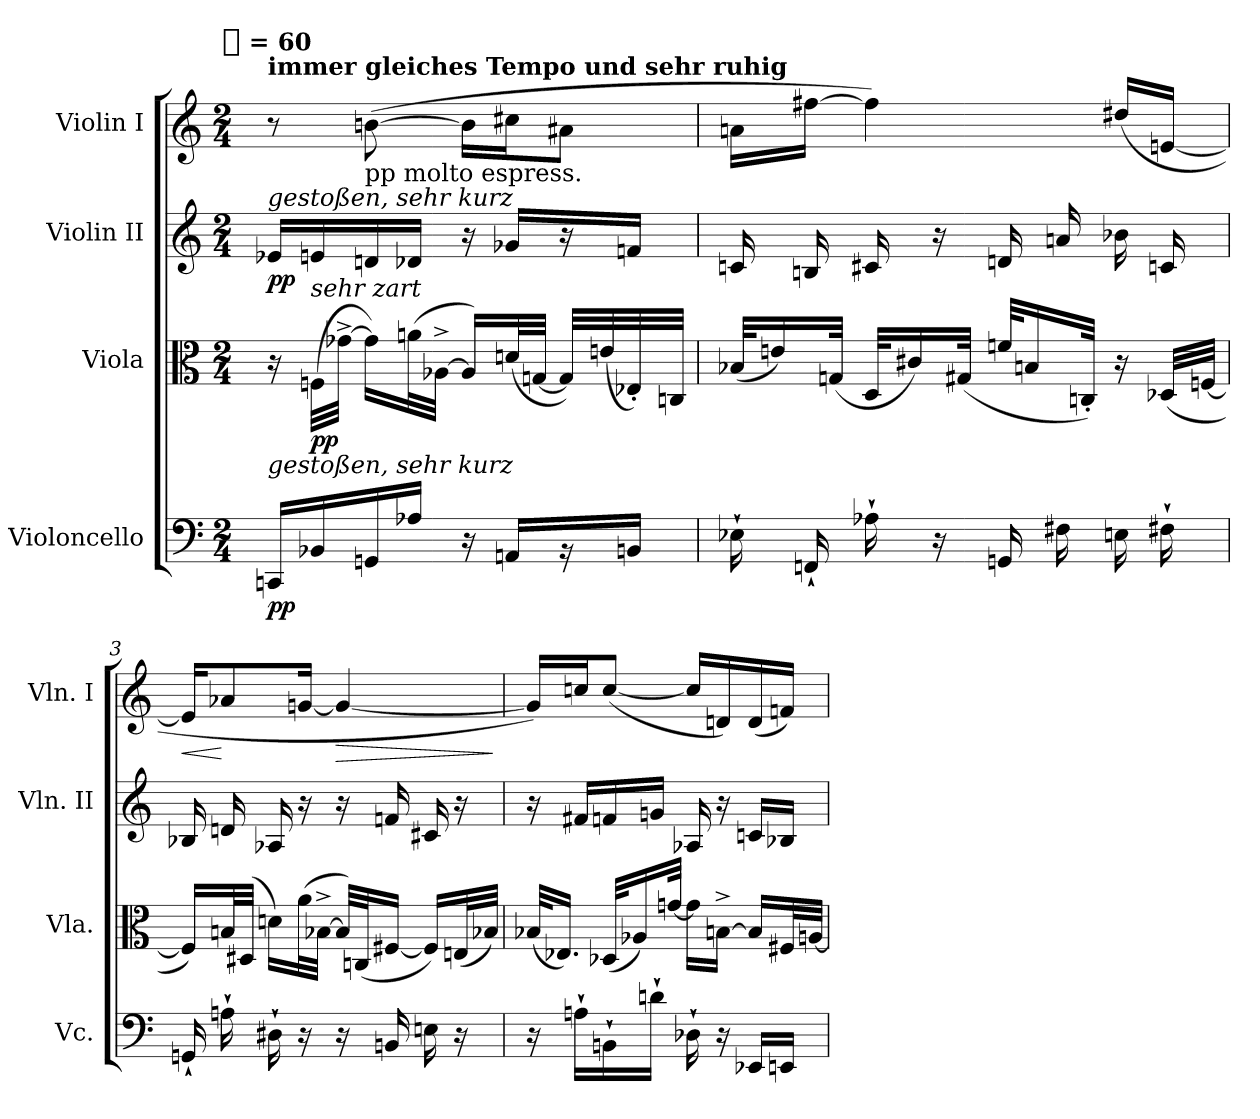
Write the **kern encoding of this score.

**kern	**dynam	**kern	**dynam	**kern	**dynam	**kern	**dynam
*part4	*part4	*part3	*part3	*part2	*part2	*part1	*part1
*staff4	*staff4	*staff3	*staff3	*staff2	*staff2	*staff1	*staff1
*I"Violoncello	*	*I"Viola	*	*I"Violin II	*	*I"Violin I	*
*I'Vc.	*	*I'Vla.	*	*I'Vln. II	*	*I'Vln. I	*
*clefF4	*	*clefC3	*	*clefG2	*	*clefG2	*
*k[]	*	*k[]	*	*k[]	*	*k[]	*
*C:	*	*C:	*	*C:	*	*C:	*
!!LO:TX:omd:t=[8th] = 60
*M2/4	*	*M2/4	*	*M2/4	*	*M2/4	*
*MM30	*	*MM30	*	*MM30	*	*MM30	*
=1	=1	=1	=1	=1	=1	=1	=1
!	!	!	!	!	!	!LO:TX:a:B:t=immer gleiches Tempo und sehr ruhig	!
!	!	!	!	!LO:TX:a:i:t=gestoßen, sehr kurz	!	!	!
!	!	!LO:TX:b:i:t=gestoßen, sehr kurz	!	!	!	!	!
16CCnLL	pp	16r	.	16e-XLL	pp	8r	.
!	!	!LO:TX:a:i:t=sehr zart	!	!	!	!	!
16BB-X	.	(32FnLLL	pp	16en	.	.	.
.	.	[32g-X^JJJ	.	.	.	.	.
!	!	!	!	!	!	!LO:TX:b:t=pp molto espress.	!
16GGn	.	16g-LL])	.	16dn	.	([8bn	.
16A-XJJ	.	(32anL	.	16d-XJJ	.	.	.
.	.	[32A-X^JJJ	.	.	.	.	.
16r	.	16A-LL])	.	16r	.	16bLL]	.
16AAnLL	.	(32dnL	.	16g-XLL	.	16cc#XJ	.
.	.	[32GnJJJ	.	.	.	.	.
16r	.	32GLLL])	.	16r	.	8a#XJ	.
.	.	(32en	.	.	.	.	.
16BBnJJ	.	32E-X')	.	16fnJJ	.	.	.
.	.	32CnJJJ	.	.	.	.	.
=2	=2	=2	=2	=2	=2	=2	=2
16E-X`	.	(32B-XKLL	.	16cn	.	16anLL	.
.	.	16en)	.	.	.	.	.
16FFn`	.	.	.	16Bn	.	[16ff#XJJ	.
.	.	(32GnJJk	.	.	.	.	.
16A-X`	.	32DKLL	.	16c#X	.	4ff#])	.
.	.	16c#X)	.	.	.	.	.
16r	.	.	.	16r	.	.	.
.	.	(32G#XJJk	.	.	.	.	.
16GGn	.	32fnKLL	.	16dn	.	.	.
.	.	16Bn	.	.	.	.	.
16F#X	.	.	.	16an	.	.	.
.	.	32Cn'JJk)	.	.	.	.	.
16En	.	16r	.	16b-X	.	(16dd#XLL	.
16F#X`	.	(32D-XLLL	.	16cn	.	[16enJJ	.
.	.	[32FnJJJ	.	.	.	.	.
=3	=3	=3	=3	=3	=3	=3	=3
!	!	!	!	!	!	!	!LO:HP:b
16GGn`	.	16FLL])	.	16B-X	.	16eKL]	<
16An`	.	32BnL	.	16dn	.	8a-X	[
.	.	(32D#XJJJ	.	.	.	.	.
16D#X`	.	16dnLL)	.	16A-X	.	.	.
16r	.	(32aL	.	16r	.	[16gnJk	.
.	.	[32B-X^JJJ	.	.	.	.	.
!	!	!	!	!	!	!	!LO:HP:b
16r	.	32B-LLL])	.	16r	.	4g_	>
.	.	(32CnJ	.	.	.	.	.
16BBn	.	[16F#XJJ	.	16fn	.	.	.
16En	.	16F#LL])	.	16c#X	.	.	.
16r	.	(32EnL	.	16r	.	.	.
.	.	32B-XJJJ)	.	.	.	.	.
.	.	.	.	.	.	.	]
=4	=4	=4	=4	=4	=4	=4	=4
16r	.	(32B-XKLL	.	16r	.	16gLL])	.
.	.	16.E-XJJ)	.	.	.	.	.
16An`LL	.	.	.	16f#XLL	.	16ccnJ	.
16BBn`	.	(32D-XKLL	.	16fn	.	([8ccJ	.
.	.	16A-X)	.	.	.	.	.
16dn`JJ	.	.	.	16gnJJ	.	.	.
.	.	[32gnJJk	.	.	.	.	.
16D-X`	.	16gLL]	.	16A-X	.	16ccLL]	.
16r	.	[16Bn^JJ	.	16r	.	16dn)	.
16EE-XLL	.	16BLL]	.	16cnLL	.	(16d	.
16EEnJJ	.	32F#XL	.	16B-XJJ	.	16fnJJ)	.
.	.	[32AnJJJ	.	.	.	.	.
=	=	=	=	=	=	=	=
*-	*-	*-	*-	*-	*-	*-	*-
